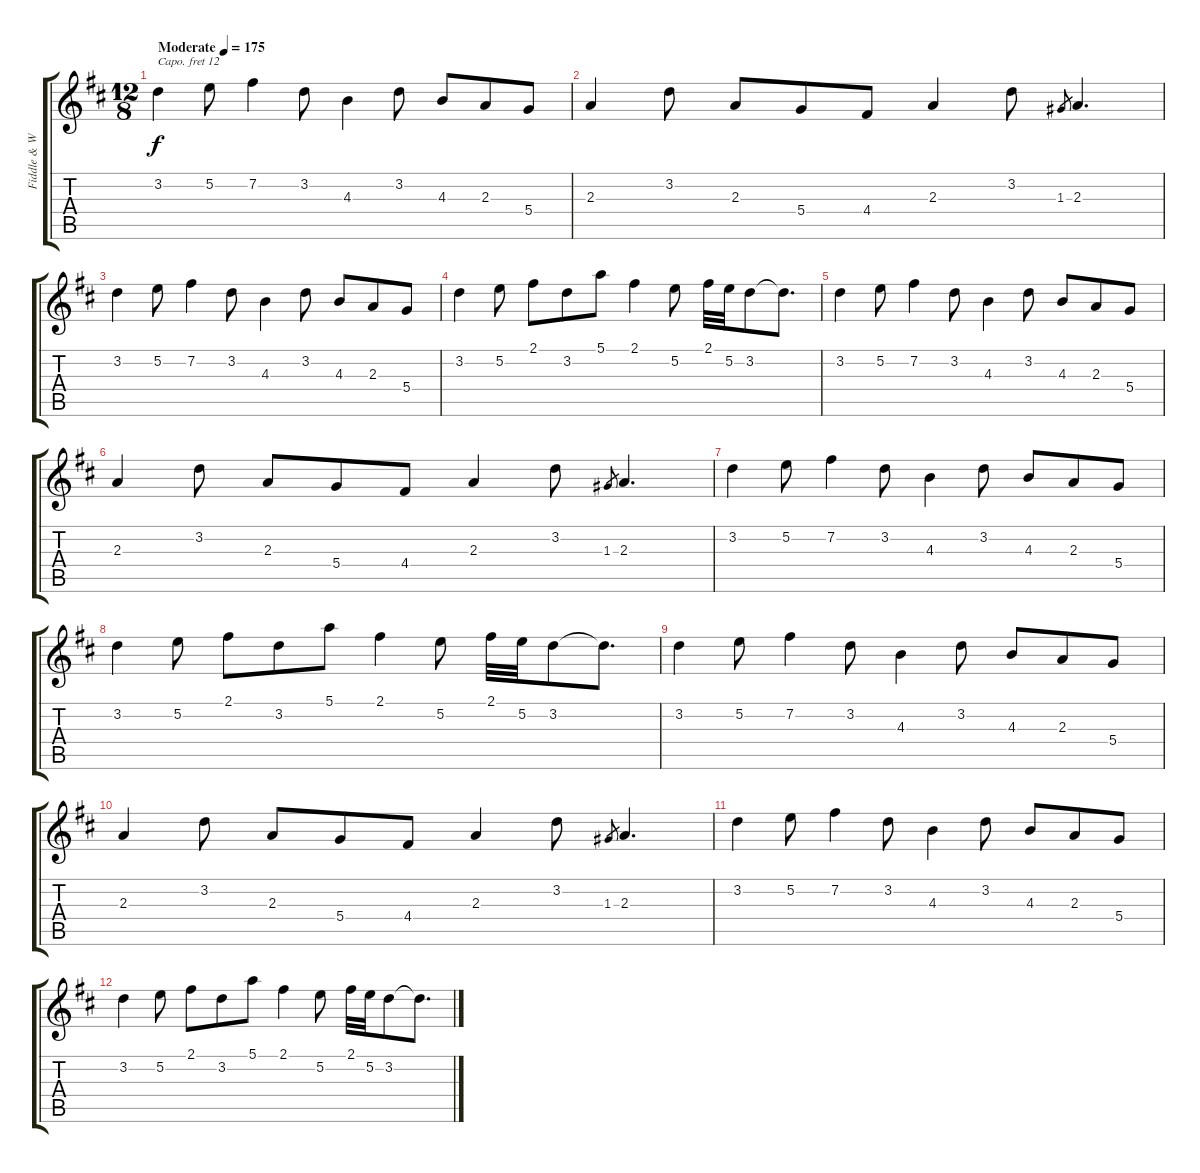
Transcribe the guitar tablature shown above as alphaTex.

\track ("Fiddle & Whistle" "Fiddle & W") {instrument fiddle}
\staff {score tabs}
\capo 12
\tuning (E4 B3 G3 D3 A2 E2) {hide}
\ts (12 8)
\tempo (175 "Moderate")
\clef g2
\ks d
3.2.4{dy f instrument fiddle} 5.2.8 7.2.4 3.2.8 4.3.4 3.2.8 4.3.8 2.3.8 5.4.8 |
2.3.4 3.2.8 2.3.8 5.4.8 4.4.8 2.3.4 3.2.8 1.3.8{gr} 2.3.4{d} |
3.2.4 5.2.8 7.2.4 3.2.8 4.3.4 3.2.8 4.3.8 2.3.8 5.4.8 |
3.2.4 5.2.8 2.1.8 3.2.8 5.1.8 2.1.4 5.2.8 2.1.32 5.2.32 3.2.8 3.2{t}.8{d} |
3.2.4 5.2.8 7.2.4 3.2.8 4.3.4 3.2.8 4.3.8 2.3.8 5.4.8 |
2.3.4 3.2.8 2.3.8 5.4.8 4.4.8 2.3.4 3.2.8 1.3.8{gr} 2.3.4{d} |
3.2.4 5.2.8 7.2.4 3.2.8 4.3.4 3.2.8 4.3.8 2.3.8 5.4.8 |
3.2.4 5.2.8 2.1.8 3.2.8 5.1.8 2.1.4 5.2.8 2.1.32 5.2.32 3.2.8 3.2{t}.8{d} |
3.2.4 5.2.8 7.2.4 3.2.8 4.3.4 3.2.8 4.3.8 2.3.8 5.4.8 |
2.3.4 3.2.8 2.3.8 5.4.8 4.4.8 2.3.4 3.2.8 1.3.8{gr} 2.3.4{d} |
3.2.4 5.2.8 7.2.4 3.2.8 4.3.4 3.2.8 4.3.8 2.3.8 5.4.8 |
3.2.4 5.2.8 2.1.8 3.2.8 5.1.8 2.1.4 5.2.8 2.1.32 5.2.32 3.2.8 3.2{t}.8{d}
